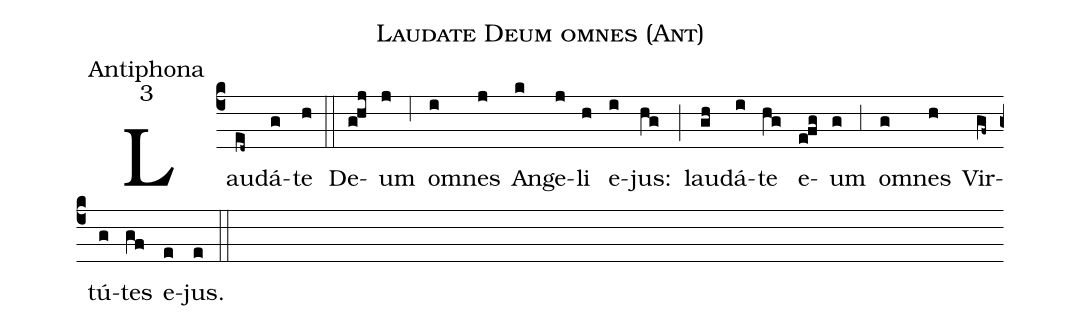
name:Laudate Deum omnes (Ant);
office-part:Antiphona;
mode:3;
%%
(c4) Lau(ed~)dá(g)te(h) (::) De(g!hj)um(j) (;6) o(i)mnes(j) An(k)ge(j)li(h) e(i)jus:(hg) (;) lau(gh)dá(i)te(hg) e(e!fg)um(g) (;3) o(g)mnes(h) Vir(gf~)tú(g)tes(gf) e(e)jus.(e) (::)
